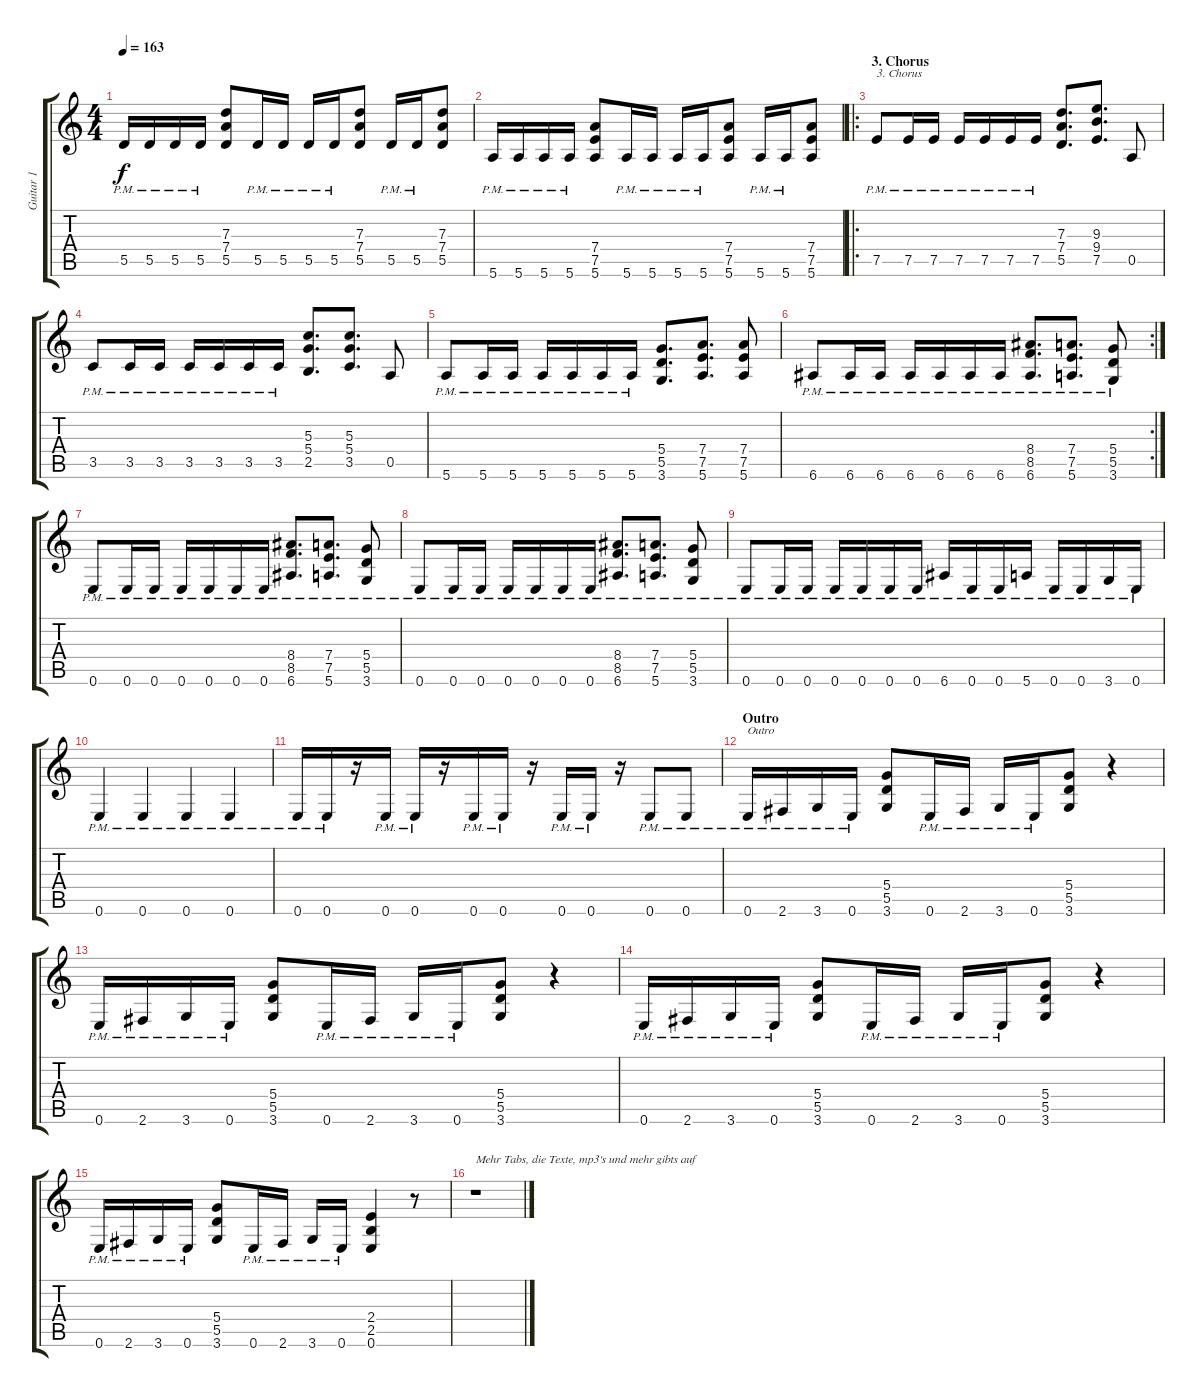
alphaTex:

\track ("Guitar 1" "Guitar 1") {instrument distortionguitar}
\staff {score tabs}
\tuning (E4 B3 G3 D3 A2 E2) {hide}
\ts (4 4)
\tempo 163
\clef g2
\ks c
5.5{pm}.16{dy f} 5.5{pm}.16 5.5{pm}.16 5.5{pm}.16 (7.3 7.4 5.5).8 5.5{pm}.16 5.5{pm}.16 5.5{pm}.16 5.5{pm}.16 (7.3 7.4 5.5).8 5.5{pm}.16 5.5{pm}.16 (7.3 7.4 5.5).8 |
5.6{pm}.16 5.6{pm}.16 5.6{pm}.16 5.6{pm}.16 (7.4 7.5 5.6).8 5.6{pm}.16 5.6{pm}.16 5.6{pm}.16 5.6{pm}.16 (7.4 7.5 5.6).8 5.6{pm}.16 5.6{pm}.16 (7.4 7.5 5.6).8 |
\ro
\section ("" "3. Chorus")
7.5{pm}.8{txt "3. Chorus"} 7.5{pm}.16 7.5{pm}.16 7.5{pm}.16 7.5{pm}.16 7.5{pm}.16 7.5{pm}.16 (7.3 7.4 5.5).8{d} (9.3 9.4 7.5).8{d} 0.5.8 |
3.5{pm}.8 3.5{pm}.16 3.5{pm}.16 3.5{pm}.16 3.5{pm}.16 3.5{pm}.16 3.5{pm}.16 (5.3 5.4 2.5).8{d} (5.3 5.4 3.5).8{d} 0.5.8 |
5.6{pm}.8 5.6{pm}.16 5.6{pm}.16 5.6{pm}.16 5.6{pm}.16 5.6{pm}.16 5.6{pm}.16 (5.4 5.5 3.6).8{d} (7.4 7.5 5.6).8{d} (7.4 7.5 5.6).8 |
\rc 2
6.6{pm}.8 6.6{pm}.16 6.6{pm}.16 6.6{pm}.16 6.6{pm}.16 6.6{pm}.16 6.6{pm}.16 (8.4{pm} 8.5{pm} 6.6{pm}).8{d} (7.4{pm} 7.5{pm} 5.6{pm}).8{d} (5.4{pm} 5.5{pm} 3.6{pm}).8 |
0.6{pm}.8 0.6{pm}.16 0.6{pm}.16 0.6{pm}.16 0.6{pm}.16 0.6{pm}.16 0.6{pm}.16 (8.4{pm} 8.5{pm} 6.6{pm}).8{d} (7.4{pm} 7.5{pm} 5.6{pm}).8{d} (5.4{pm} 5.5{pm} 3.6{pm}).8 |
0.6{pm}.8 0.6{pm}.16 0.6{pm}.16 0.6{pm}.16 0.6{pm}.16 0.6{pm}.16 0.6{pm}.16 (8.4{pm} 8.5{pm} 6.6{pm}).8{d} (7.4{pm} 7.5{pm} 5.6{pm}).8{d} (5.4{pm} 5.5{pm} 3.6{pm}).8 |
0.6{pm}.8 0.6{pm}.16 0.6{pm}.16 0.6{pm}.16 0.6{pm}.16 0.6{pm}.16 0.6{pm}.16 6.6{pm}.16 0.6{pm}.16 0.6{pm}.16 5.6{pm}.16 0.6{pm}.16 0.6{pm}.16 3.6{pm}.16 0.6{pm}.16 |
0.6{pm}.4 0.6{pm}.4 0.6{pm}.4 0.6{pm}.4 |
0.6{pm}.16 0.6{pm}.16 r.16 0.6{pm}.16 0.6{pm}.16 r.16 0.6{pm}.16 0.6{pm}.16 r.16 0.6{pm}.16 0.6{pm}.16 r.16 0.6{pm}.8 0.6{pm}.8 |
\section ("" "Outro")
0.6{pm}.16{txt "Outro"} 2.6{pm}.16 3.6{pm}.16 0.6{pm}.16 (5.4 5.5 3.6).8 0.6{pm}.16 2.6{pm}.16 3.6{pm}.16 0.6{pm}.16 (5.4 5.5 3.6).8 r.4 |
0.6{pm}.16 2.6{pm}.16 3.6{pm}.16 0.6{pm}.16 (5.4 5.5 3.6).8 0.6{pm}.16 2.6{pm}.16 3.6{pm}.16 0.6{pm}.16 (5.4 5.5 3.6).8 r.4 |
0.6{pm}.16 2.6{pm}.16 3.6{pm}.16 0.6{pm}.16 (5.4 5.5 3.6).8 0.6{pm}.16 2.6{pm}.16 3.6{pm}.16 0.6{pm}.16 (5.4 5.5 3.6).8 r.4 |
0.6{pm}.16 2.6{pm}.16 3.6{pm}.16 0.6{pm}.16 (5.4 5.5 3.6).8 0.6{pm}.16 2.6{pm}.16 3.6{pm}.16 0.6{pm}.16 (2.4 2.5 0.6).4 r.8 |
\section ("" "")
r.1{txt "Mehr Tabs, die Texte, mp3's und mehr gibts auf"}
